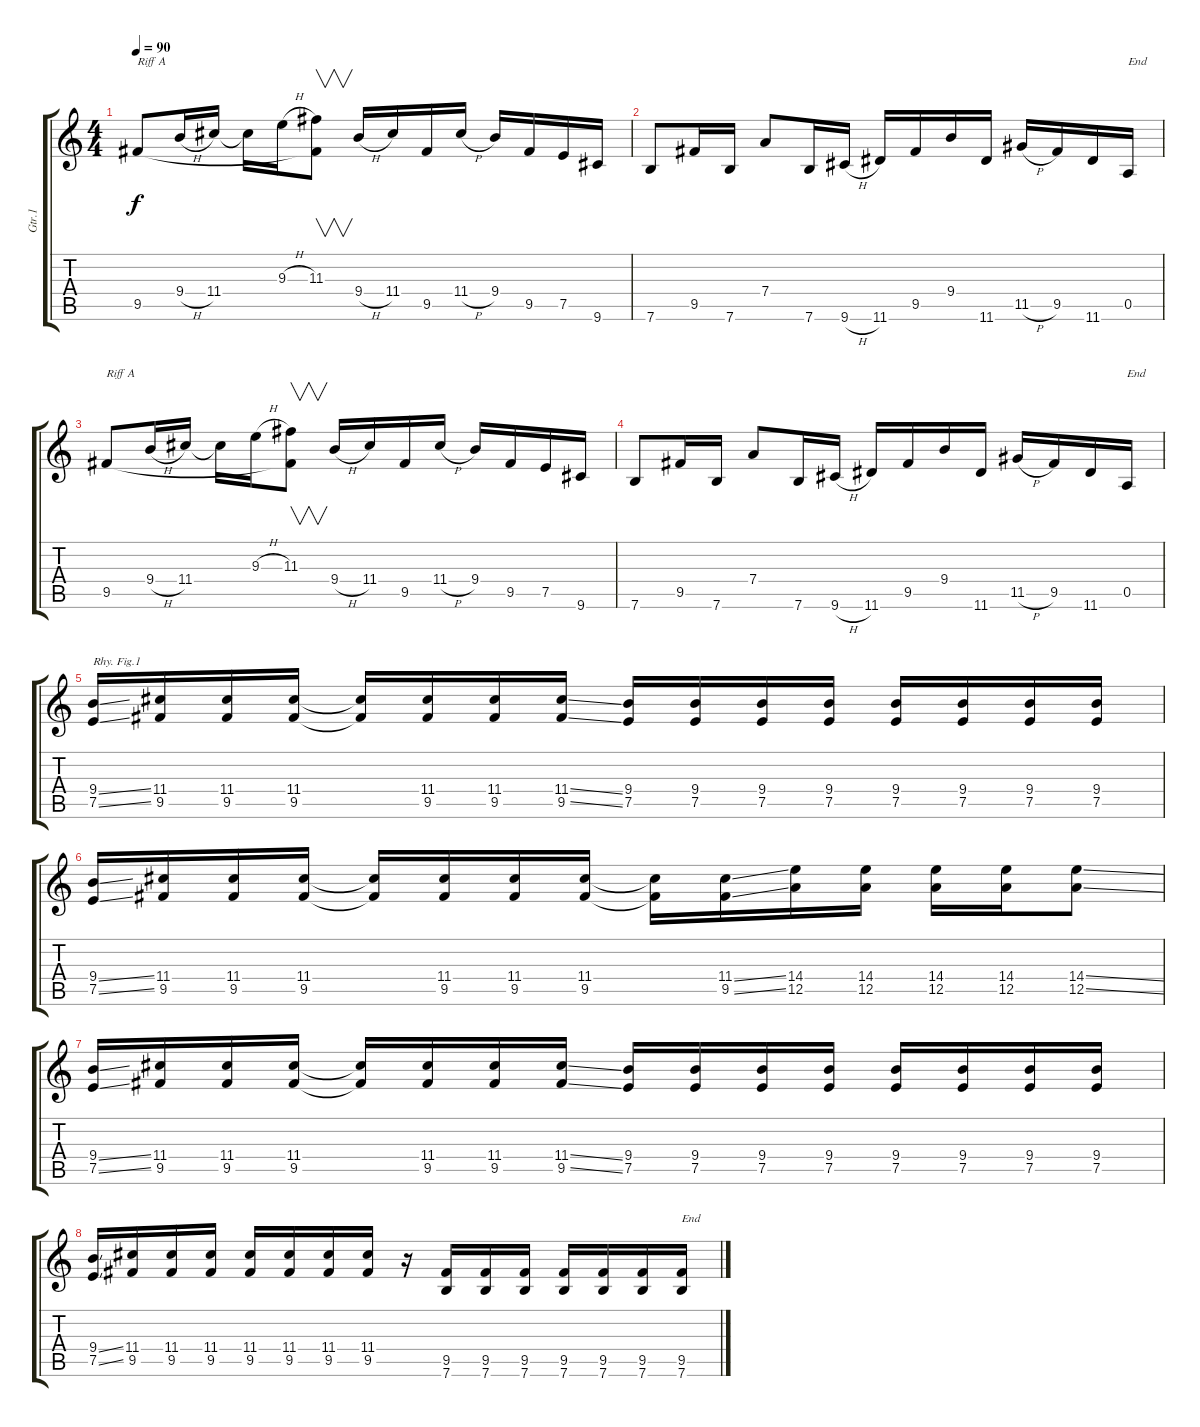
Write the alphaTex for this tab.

\track ("Gtr.1" "Gtr.1") {instrument electricguitarclean}
\staff {score tabs}
\tuning (E4 B3 G3 D3 A2 E2) {hide}
\ts (4 4)
\tempo 90
\clef g2
\ks c
9.5.8{txt "Riff A" dy f} 9.4{h}.16 11.4.16 11.4{t}.16 9.3{h}.16 (11.3 9.5{t}).8{v} 9.4{h}.16 11.4.16 9.5.16 11.4{h}.16 9.4.16 9.5.16 7.5.16 9.6.16 |
7.6.8 9.5.16 7.6.16 7.4.8 7.6.16 9.6{h}.16 11.6.16 9.5.16 9.4.16 11.6.16 11.5{h}.16 9.5.16 11.6.16 0.5.16{txt "End"} |
9.5.8{txt "Riff A"} 9.4{h}.16 11.4.16 11.4{t}.16 9.3{h}.16 (11.3 9.5{t}).8{v} 9.4{h}.16 11.4.16 9.5.16 11.4{h}.16 9.4.16 9.5.16 7.5.16 9.6.16 |
7.6.8 9.5.16 7.6.16 7.4.8 7.6.16 9.6{h}.16 11.6.16 9.5.16 9.4.16 11.6.16 11.5{h}.16 9.5.16 11.6.16 0.5.16{txt "End"} |
(9.4{ss} 7.5{ss}).16{txt "Rhy. Fig.1"} (11.4 9.5).16 (11.4 9.5).16 (11.4 9.5).16 (11.4{t} 9.5{t}).16 (11.4 9.5).16 (11.4 9.5).16 (11.4{ss} 9.5{ss}).16 (9.4 7.5).16 (9.4 7.5).16 (9.4 7.5).16 (9.4 7.5).16 (9.4 7.5).16 (9.4 7.5).16 (9.4 7.5).16 (9.4 7.5).16 |
(9.4{ss} 7.5{ss}).16 (11.4 9.5).16 (11.4 9.5).16 (11.4 9.5).16 (11.4{t} 9.5{t}).16 (11.4 9.5).16 (11.4 9.5).16 (11.4 9.5).16 (11.4{t} 9.5{t}).16 (11.4{ss} 9.5{ss}).16 (14.4 12.5).16 (14.4 12.5).16 (14.4 12.5).16 (14.4 12.5).16 (14.4{ss} 12.5{ss}).8 |
(9.4{ss} 7.5{ss}).16 (11.4 9.5).16 (11.4 9.5).16 (11.4 9.5).16 (11.4{t} 9.5{t}).16 (11.4 9.5).16 (11.4 9.5).16 (11.4{ss} 9.5{ss}).16 (9.4 7.5).16 (9.4 7.5).16 (9.4 7.5).16 (9.4 7.5).16 (9.4 7.5).16 (9.4 7.5).16 (9.4 7.5).16 (9.4 7.5).16 |
(9.4{ss} 7.5{ss}).16 (11.4 9.5).16 (11.4 9.5).16 (11.4 9.5).16 (11.4 9.5).16 (11.4 9.5).16 (11.4 9.5).16 (11.4 9.5).16 r.16 (9.5 7.6).16 (9.5 7.6).16 (9.5 7.6).16 (9.5 7.6).16 (9.5 7.6).16 (9.5 7.6).16 (9.5 7.6).16{txt "End"}
